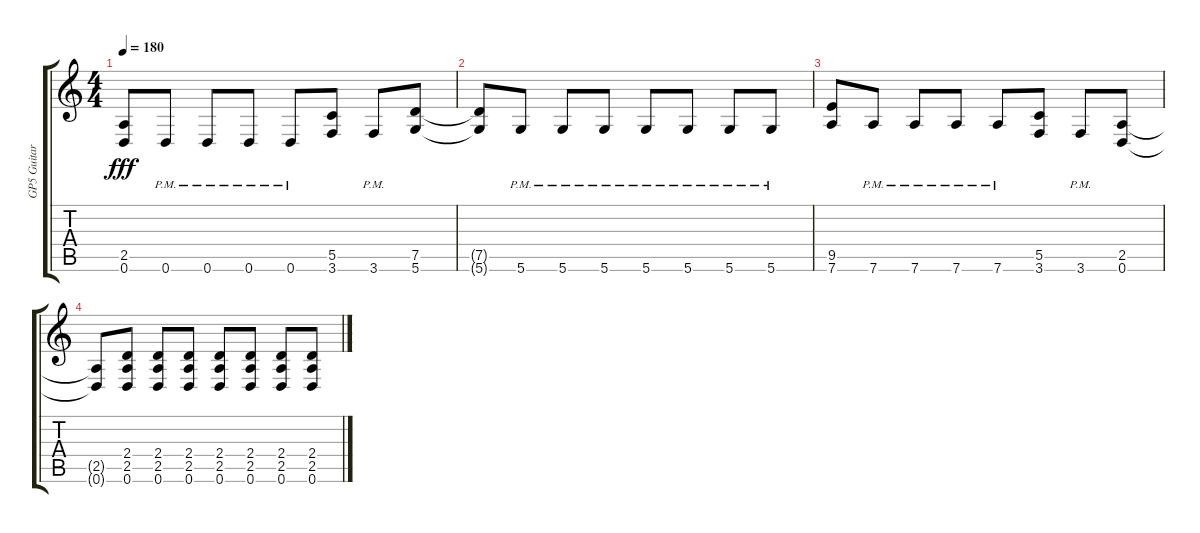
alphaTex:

\track ("GP5 Guitar" "GP5 Guitar") {instrument distortionguitar}
\staff {score tabs}
\tuning (D4 A3 F3 C3 G2 D2) {hide}
\ts (4 4)
\tempo 180
\clef g2
\ks c
(2.5 0.6).8{dy fff} 0.6{pm}.8 0.6{pm}.8 0.6{pm}.8 0.6{pm}.8 (5.5 3.6).8 3.6{pm}.8 (7.5 5.6).8 |
(7.5{t} 5.6{t}).8 5.6{pm}.8 5.6{pm}.8 5.6{pm}.8 5.6{pm}.8 5.6{pm}.8 5.6{pm}.8 5.6{pm}.8 |
(9.5 7.6).8 7.6{pm}.8 7.6{pm}.8 7.6{pm}.8 7.6{pm}.8 (5.5 3.6).8 3.6{pm}.8 (2.5 0.6).8 |
(2.5{t} 0.6{t}).8 (2.4 2.5 0.6).8 (2.4 2.5 0.6).8 (2.4 2.5 0.6).8 (2.4 2.5 0.6).8 (2.4 2.5 0.6).8 (2.4 2.5 0.6).8 (2.4 2.5 0.6).8
